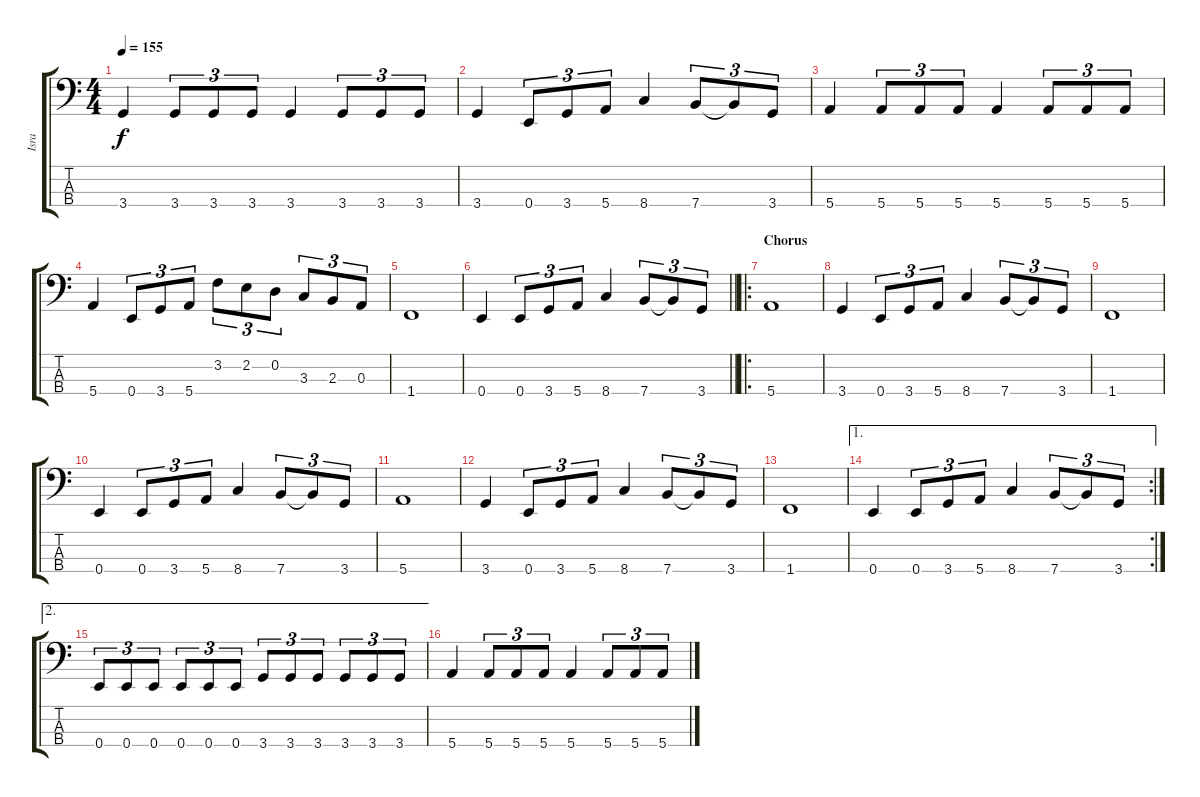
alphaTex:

\track ("Isra" "Isra") {instrument electricbassfinger}
\staff {score tabs}
\tuning (G2 D2 A1 E1) {hide}
\ts (4 4)
\tempo 155
\clef f4
\ks c
3.4.4{dy f} 3.4.8{tu (3 2)} 3.4.8{tu (3 2)} 3.4.8{tu (3 2)} 3.4.4 3.4.8{tu (3 2)} 3.4.8{tu (3 2)} 3.4.8{tu (3 2)} |
3.4.4 0.4.8{tu (3 2)} 3.4.8{tu (3 2)} 5.4.8{tu (3 2)} 8.4.4 7.4.8{tu (3 2)} 7.4{t}.8{tu (3 2)} 3.4.8{tu (3 2)} |
5.4.4 5.4.8{tu (3 2)} 5.4.8{tu (3 2)} 5.4.8{tu (3 2)} 5.4.4 5.4.8{tu (3 2)} 5.4.8{tu (3 2)} 5.4.8{tu (3 2)} |
5.4.4 0.4.8{tu (3 2)} 3.4.8{tu (3 2)} 5.4.8{tu (3 2)} 3.2.8{tu (3 2)} 2.2.8{tu (3 2)} 0.2.8{tu (3 2)} 3.3.8{tu (3 2)} 2.3.8{tu (3 2)} 0.3.8{tu (3 2)} |
1.4.1 |
\barLineRight lightlight
0.4.4 0.4.8{tu (3 2)} 3.4.8{tu (3 2)} 5.4.8{tu (3 2)} 8.4.4 7.4.8{tu (3 2)} 7.4{t}.8{tu (3 2)} 3.4.8{tu (3 2)} |
\ro
\section ("" "Chorus")
5.4.1 |
3.4.4 0.4.8{tu (3 2)} 3.4.8{tu (3 2)} 5.4.8{tu (3 2)} 8.4.4 7.4.8{tu (3 2)} 7.4{t}.8{tu (3 2)} 3.4.8{tu (3 2)} |
1.4.1 |
0.4.4 0.4.8{tu (3 2)} 3.4.8{tu (3 2)} 5.4.8{tu (3 2)} 8.4.4 7.4.8{tu (3 2)} 7.4{t}.8{tu (3 2)} 3.4.8{tu (3 2)} |
5.4.1 |
3.4.4 0.4.8{tu (3 2)} 3.4.8{tu (3 2)} 5.4.8{tu (3 2)} 8.4.4 7.4.8{tu (3 2)} 7.4{t}.8{tu (3 2)} 3.4.8{tu (3 2)} |
1.4.1 |
\ae 1
\rc 2
0.4.4 0.4.8{tu (3 2)} 3.4.8{tu (3 2)} 5.4.8{tu (3 2)} 8.4.4 7.4.8{tu (3 2)} 7.4{t}.8{tu (3 2)} 3.4.8{tu (3 2)} |
\ae 2
0.4.8{tu (3 2)} 0.4.8{tu (3 2)} 0.4.8{tu (3 2)} 0.4.8{tu (3 2)} 0.4.8{tu (3 2)} 0.4.8{tu (3 2)} 3.4.8{tu (3 2)} 3.4.8{tu (3 2)} 3.4.8{tu (3 2)} 3.4.8{tu (3 2)} 3.4.8{tu (3 2)} 3.4.8{tu (3 2)} |
5.4.4 5.4.8{tu (3 2)} 5.4.8{tu (3 2)} 5.4.8{tu (3 2)} 5.4.4 5.4.8{tu (3 2)} 5.4.8{tu (3 2)} 5.4.8{tu (3 2)}
